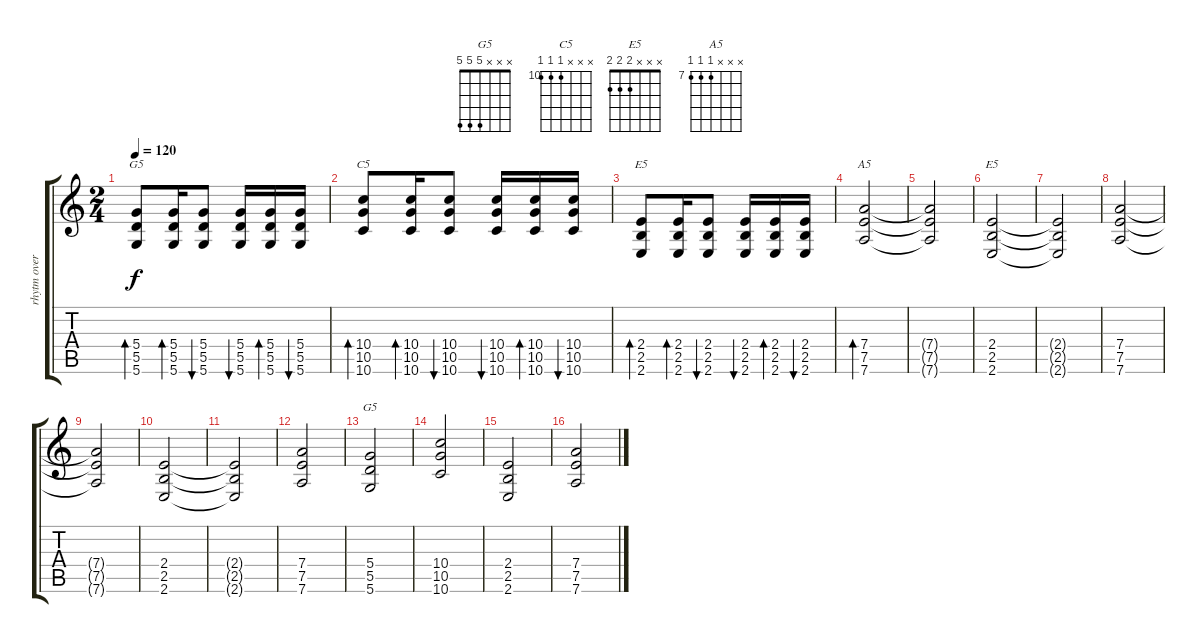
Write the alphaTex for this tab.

\track ("rhytm overdrive" "rhytm over") {instrument overdrivenguitar}
\staff {score tabs}
\tuning (E4 B3 G3 D3 A2 D2) {hide}
\chord ("G5" x x x 5 5 5) {firstfret 5}
\chord ("C5" x x x 10 10 10) {firstfret 10}
\chord ("E5" x x x 2 2 2) {firstfret 2}
\chord ("A5" x x x 7 7 7) {firstfret 7}
\chord ("E5" x x x 2 2 2)
\chord ("G5" x x x 5 5 5)
\ts (2 4)
\tempo 120
\clef g2
\ks c
(5.4 5.5 5.6).8{bd 60 ch "G5" dy f} (5.4 5.5 5.6).16{bd 60} (5.4 5.5 5.6).8{bu 60} (5.4 5.5 5.6).16{bu 60} (5.4 5.5 5.6).16{bd 60} (5.4 5.5 5.6).16{bu 60} |
(10.4 10.5 10.6).8{bd 60 ch "C5"} (10.4 10.5 10.6).16{bd 60} (10.4 10.5 10.6).8{bu 60} (10.4 10.5 10.6).16{bu 60} (10.4 10.5 10.6).16{bd 60} (10.4 10.5 10.6).16{bu 60} |
(2.4 2.5 2.6).8{bd 60 ch "E5"} (2.4 2.5 2.6).16{bd 60} (2.4 2.5 2.6).8{bu 60} (2.4 2.5 2.6).16{bu 60} (2.4 2.5 2.6).16{bd 60} (2.4 2.5 2.6).16{bu 60} |
(7.4 7.5 7.6).2{bd 60 ch "A5"} |
(7.4{t} 7.5{t} 7.6{t}).2 |
(2.4 2.5 2.6).2{ch "E5"} |
(2.4{t} 2.5{t} 2.6{t}).2 |
(7.4 7.5 7.6).2 |
(7.4{t} 7.5{t} 7.6{t}).2 |
(2.4 2.5 2.6).2 |
(2.4{t} 2.5{t} 2.6{t}).2 |
(7.4 7.5 7.6).2 |
(5.4 5.5 5.6).2{ch "G5"} |
(10.4 10.5 10.6).2 |
(2.4 2.5 2.6).2 |
(7.4 7.5 7.6).2
